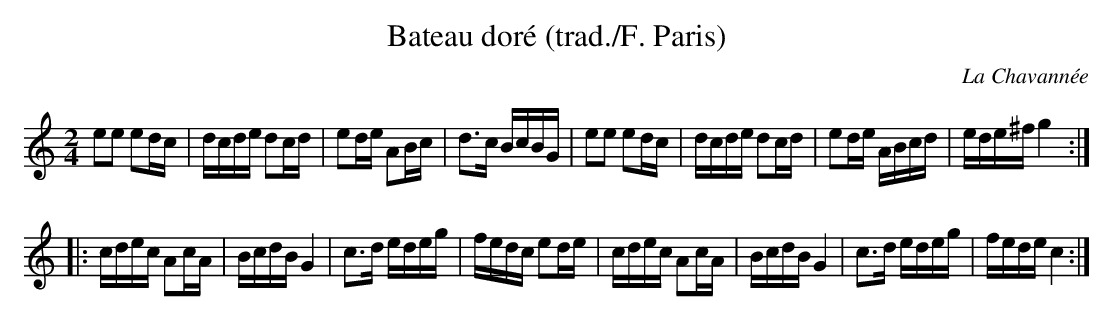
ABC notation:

X:1
T:Bateau doré (trad./F. Paris)
C:La Chavannée
M:2/4
L:1/16
K:C
e2e2 e2dc|dcde d2cd|e2de A2Bc|d3c BcBG|\
e2e2 e2dc|dcde d2cd|e2de ABcd|ede^f g4:|
|:cdec A2cA|BcdB G4|c3d edeg|fedc e2de|\
cdec A2cA|BcdB G4|c3d edeg|fede c4:|
